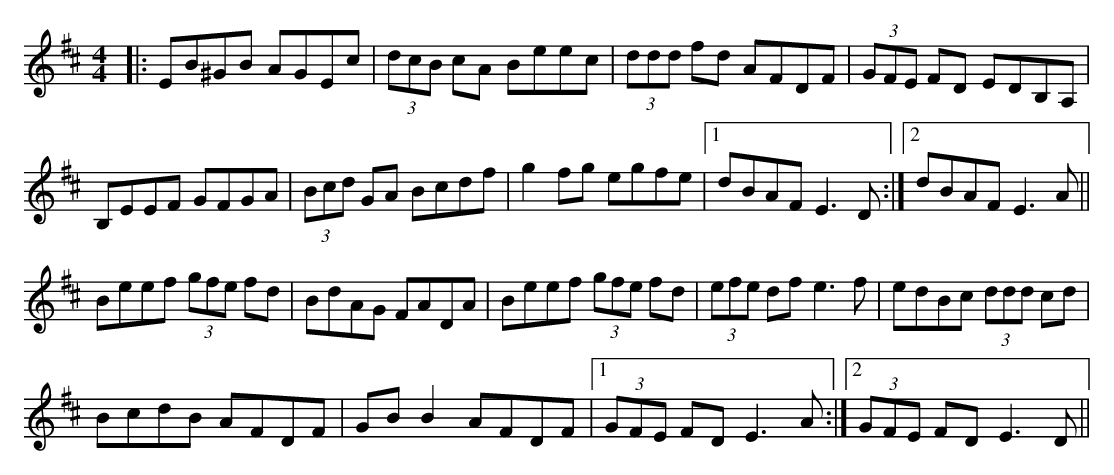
X:1
M:4/4
K:Edor
|:EB^GB AGEc|(3dcB cA Beec|(3ddd fd AFDF|(3GFE FD EDB,A,|
B,EEF GFGA|(3Bcd GA Bcdf|g2 fg egfe|1 dBAF E3 D:|2 dBAF E3 A||
Beef (3gfe fd|BdAG FADA|Beef (3gfe fd|(3efe df e3 f|edBc (3ddd cd|
BcdB AFDF|GB B2 AFDF|1 (3GFE FD E3 A:|2 (3GFE FD E3 D||
